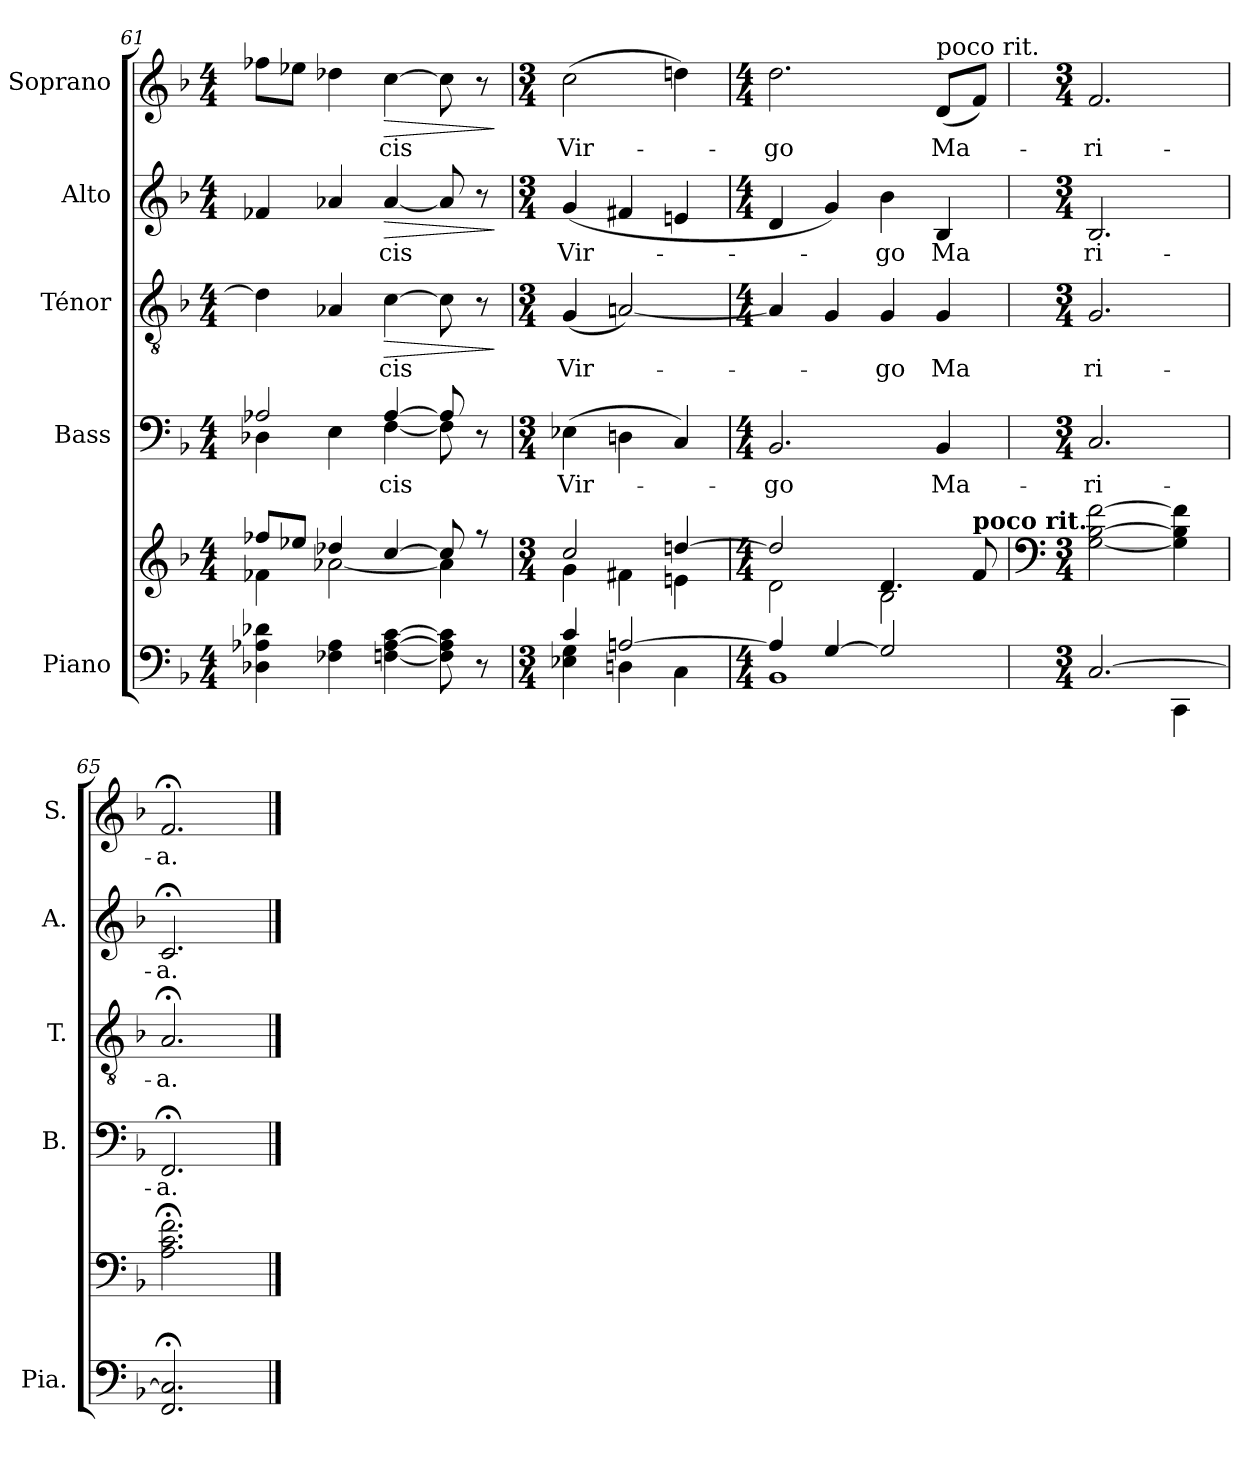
**kern	**kern	**kern	**text	**dynam	**kern	**text	**dynam	**kern	**text	**dynam	**kern	**text	**dynam
*part5	*part5	*part4	*part4	*part4	*part3	*part3	*part3	*part2	*part2	*part2	*part1	*part1	*part1
*staff6	*staff5	*staff4	*staff4	*staff4	*staff3	*staff3	*staff3	*staff2	*staff2	*staff2	*staff1	*staff1	*staff1
*I"Piano	*	*I"Bass	*	*	*I"Ténor	*	*	*I"Alto	*	*	*I"Soprano	*	*
*I'Pia.	*	*I'B.	*	*	*I'T.	*	*	*I'A.	*	*	*I'S.	*	*
*clefF4	*clefG2	*clefF4	*	*	*clefGv2	*	*	*clefG2	*	*	*clefG2	*	*
*k[b-]	*k[b-]	*k[b-]	*	*	*k[b-]	*	*	*k[b-]	*	*	*k[b-]	*	*
*M4/4	*M4/4	*M4/4	*	*	*M4/4	*	*	*M4/4	*	*	*M4/4	*	*
=61	=61	=61	=61	=61	=61	=61	=61	=61	=61	=61	=61	=61	=61
*	*^	*^	*	*	*	*	*	*	*	*	*	*	*
4D-X\ 4A-X\ 4d-X\	8ff-X/L	4f-X\	2A-X/	4D-X\	.	.	4d-\]	.	.	4f-X/	.	.	8ff-X\L	.	.
.	8ee-X/J	.	.	.	.	.	.	.	.	.	.	.	8ee-X\J	.	.
4F-X\ 4A-\	4dd-X/	[2a-X\	.	4E\	.	.	4A-X/	.	.	4a-X/	.	.	4dd-X\	.	.
!	!	!	!	!	!LO:LY:b	!	!	!LO:LY:b	!LO:HP:b	!	!LO:LY:b	!LO:HP:b	!	!LO:LY:b	!LO:HP:b
[4Fn\ [4A-\ [4c\	[4cc/	.	[4A-/	[4F\	-cis	.	[4c\	-cis	>	[4a-/	-cis	>	[4cc\	-cis	>
8F\] 8A-\] 8c\]	8cc/]	4a-\]	8A-/]	8F\]	.	.	8c\]	.	.	8a-/]	.	.	8cc\]	.	.
8r	8r	.	8r	8ryy	.	.	8r	.	.	8r	.	.	8r	.	.
*	*v	*v	*	*	*	*	*	*	*	*	*	*	*	*	*
*	*	*v	*v	*	*	*	*	*	*	*	*	*	*	*
.	.	.	.	.	.	.	]	.	.	]	.	.	]
=62	=62	=62	=62	=62	=62	=62	=62	=62	=62	=62	=62	=62	=62
*M3/4	*M3/4	*M3/4	*	*	*M3/4	*	*	*M3/4	*	*	*M3/4	*	*
*^	*^	*	*	*	*	*	*	*	*	*	*	*	*
!	!	!	!	!	!LO:LY:b	!LO:DY:a	!	!LO:LY:b	!LO:DY:a	!	!LO:LY:b	!LO:DY:a	!	!LO:LY:b	!LO:DY:a
4c/	4E-X\ 4G\	2cc/	4g\	(>4E-X\	Vir-	other-dynamics	(<4G/	Vir-	other-dynamics	(<4g/	Vir-	other-dynamics	(>2cc\	Vir-	other-dynamics
[2Ani/	4Dni\	.	4f#X\	4Dni\	.	.	[2An/)	.	.	4f#X/	.	.	.	.	.
.	4C\	[4ddni/	4eni\	4C/)	.	.	.	.	.	4eni/	.	.	4ddni\)	.	.
!!LO:LB:g=z
=63	=63	=63	=63	=63	=63	=63	=63	=63	=63	=63	=63	=63	=63	=63	=63
*M4/4	*	*M4/4	*	*M4/4	*	*	*M4/4	*	*	*M4/4	*	*	*M4/4	*	*
!	!	!	!	!	!LO:LY:b	!	!	!	!	!	!	!	!	!LO:LY:b	!
4A/]	1BB-	2dd/]	2d\	2.BB-/	-go	.	4A/]	.	.	4d/	.	.	2.dd\	-go	.
[4G/	.	.	.	.	.	.	4G/	.	.	4g/)	.	.	.	.	.
!	!	!	!	!	!	!	!	!LO:LY:b	!	!	!LO:LY:b	!	!	!	!
2G/]	.	4.d/	2B-\	.	.	.	4G/	-go	.	4b-\	-go	.	.	.	.
!	!	!	!	!	!	!	!	!	!	!	!	!	!LO:TX:a:t=poco rit.	!	!
!	!	!	!	!	!LO:LY:b	!	!	!LO:LY:b	!	!	!LO:LY:b	!	!	!LO:LY:b	!
.	.	.	.	4BB-/	Ma-	.	4G/	Ma	.	4B-/	Ma	.	(<8d/L	Ma-	.
!	!	!LO:TX:a:B:t=poco rit.	!	!	!	!	!	!	!	!	!	!	!	!	!
.	.	8f/	.	.	.	.	.	.	.	.	.	.	8f/J)	.	.
*	*	*v	*v	*	*	*	*	*	*	*	*	*	*	*	*
=64	=64	=64	=64	=64	=64	=64	=64	=64	=64	=64	=64	=64	=64	=64
*	*	*clefF4	*	*	*	*	*	*	*	*	*	*	*	*
*M3/4	*	*M3/4	*M3/4	*	*	*M3/4	*	*	*M3/4	*	*	*M3/4	*	*
!	!	!	!	!LO:LY:b	!	!	!LO:LY:b	!	!	!LO:LY:b	!	!	!LO:LY:b	!
[2.C/	2ryy	[2G\ [2B-\ [2f\	2.C/	-ri-	.	2.G/	-ri-	.	2.B-/	-ri-	.	2.f/	-ri-	.
.	4CC\	4G\] 4B-\] 4f\]	.	.	.	.	.	.	.	.	.	.	.	.
=65	=65	=65	=65	=65	=65	=65	=65	=65	=65	=65	=65	=65	=65	=65
!	!	!	!	!LO:LY:b	!	!	!LO:LY:b	!	!	!LO:LY:b	!	!	!LO:LY:b	!
*v	*v	*	*	*	*	*	*	*	*	*	*	*	*	*
2.FF/;< 2.C/];<	2.A\;< 2.c\;< 2.f\;<	2.FF;</	-a.	.	2.A;</	-a.	.	2.c;</	-a.	.	2.f;</	-a.	.
==	==	==	==	==	==	==	==	==	==	==	==	==	==
*-	*-	*-	*-	*-	*-	*-	*-	*-	*-	*-	*-	*-	*-
